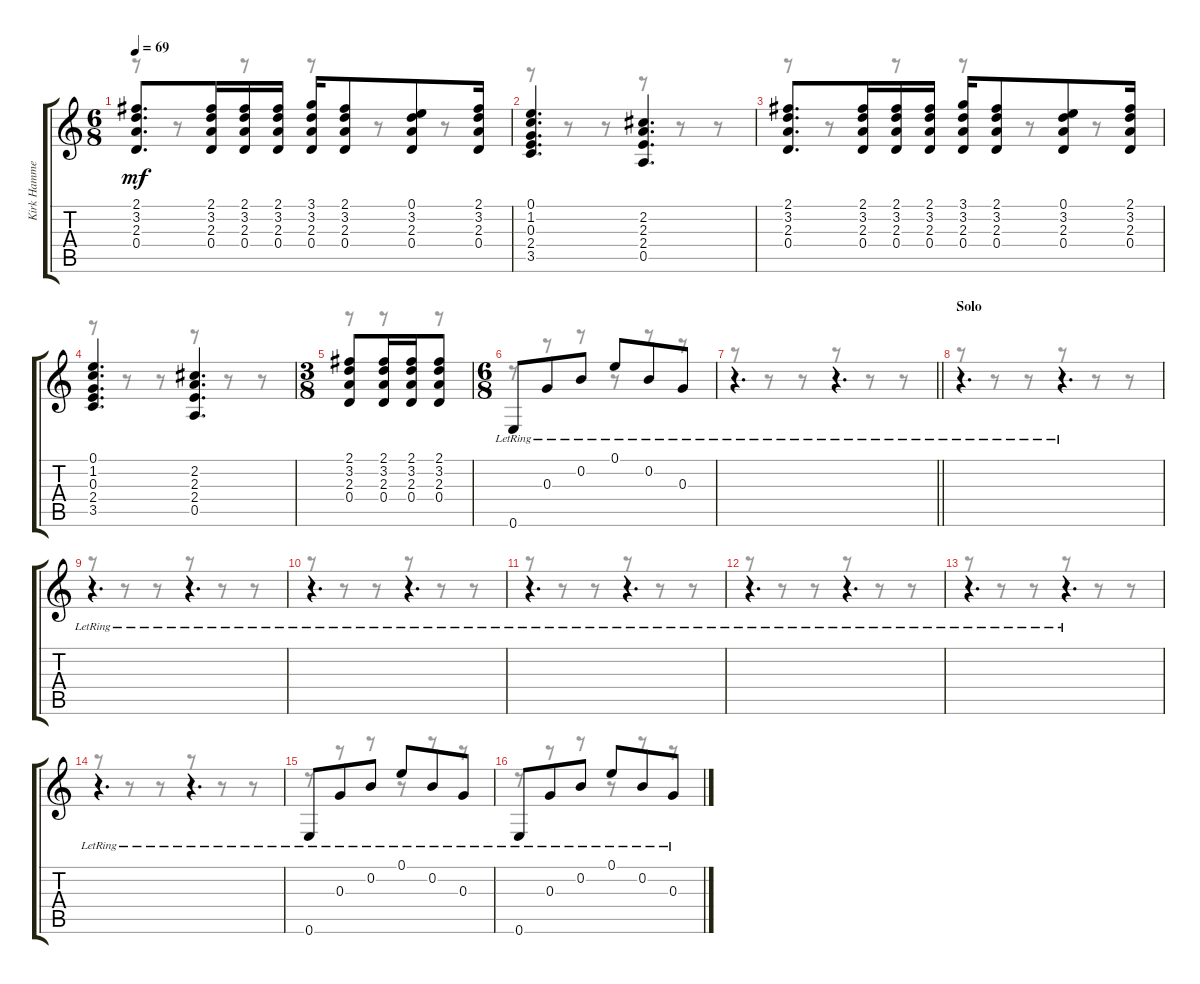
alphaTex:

\track ("Kirk Hammett(Clean)" "Kirk Hamme") {instrument electricguitarclean}
\staff {score tabs}
\tuning (E4 B3 G3 D3 A2 E2) {hide}
\voice
\ts (6 8)
\tempo 69
\clef g2
\ks c
(2.1 3.2 2.3 0.4).8{d dy mf} (2.1 3.2 2.3 0.4).16 (2.1 3.2 2.3 0.4).16 (2.1 3.2 2.3 0.4).16 (3.1 3.2 2.3 0.4).16 (2.1 3.2 2.3 0.4).8 (0.1 3.2 2.3 0.4).8 (2.1 3.2 2.3 0.4).16 |
(0.1 1.2 0.3 2.4 3.5).4{d} (2.2 2.3 2.4 0.5).4{d} |
(2.1 3.2 2.3 0.4).8{d} (2.1 3.2 2.3 0.4).16 (2.1 3.2 2.3 0.4).16 (2.1 3.2 2.3 0.4).16 (3.1 3.2 2.3 0.4).16 (2.1 3.2 2.3 0.4).8 (0.1 3.2 2.3 0.4).8 (2.1 3.2 2.3 0.4).16 |
(0.1 1.2 0.3 2.4 3.5).4{d} (2.2 2.3 2.4 0.5).4{d} |
\ts (3 8)
(2.1 3.2 2.3 0.4).8 (2.1 3.2 2.3 0.4).16 (2.1 3.2 2.3 0.4).16 (2.1 3.2 2.3 0.4).8 |
\ts (6 8)
0.6{lr}.8 0.3{lr}.8 0.2{lr}.8 0.1{lr}.8 0.2{lr}.8 0.3{lr}.8 |
\barLineRight lightlight
r.4{d} r.4{d} |
\section ("" "Solo")
r.4{d} r.4{d} |
r.4{d} r.4{d} |
r.4{d} r.4{d} |
r.4{d} r.4{d} |
r.4{d} r.4{d} |
r.4{d} r.4{d} |
r.4{d} r.4{d} |
0.6{lr}.8 0.3{lr}.8 0.2{lr}.8 0.1{lr}.8 0.2{lr}.8 0.3{lr}.8 |
0.6{lr}.8 0.3{lr}.8 0.2{lr}.8 0.1{lr}.8 0.2{lr}.8 0.3{lr}.8
\voice
\clef g2
\ottava regular
\simile none
\ks c
r.8{dy f} r.8 r.8 r.8 r.8 r.8 |
r.8 r.8 r.8 r.8 r.8 r.8 |
r.8 r.8 r.8 r.8 r.8 r.8 |
r.8 r.8 r.8 r.8 r.8 r.8 |
r.8 r.8 r.8 |
r.8 r.8 r.8 r.8 r.8 r.8 |
\barLineRight lightlight
r.8 r.8 r.8 r.8 r.8 r.8 |
r.8 r.8 r.8 r.8 r.8 r.8 |
r.8 r.8 r.8 r.8 r.8 r.8 |
r.8 r.8 r.8 r.8 r.8 r.8 |
r.8 r.8 r.8 r.8 r.8 r.8 |
r.8 r.8 r.8 r.8 r.8 r.8 |
r.8 r.8 r.8 r.8 r.8 r.8 |
r.8 r.8 r.8 r.8 r.8 r.8 |
r.8 r.8 r.8 r.8 r.8 r.8 |
r.8 r.8 r.8 r.8 r.8 r.8
